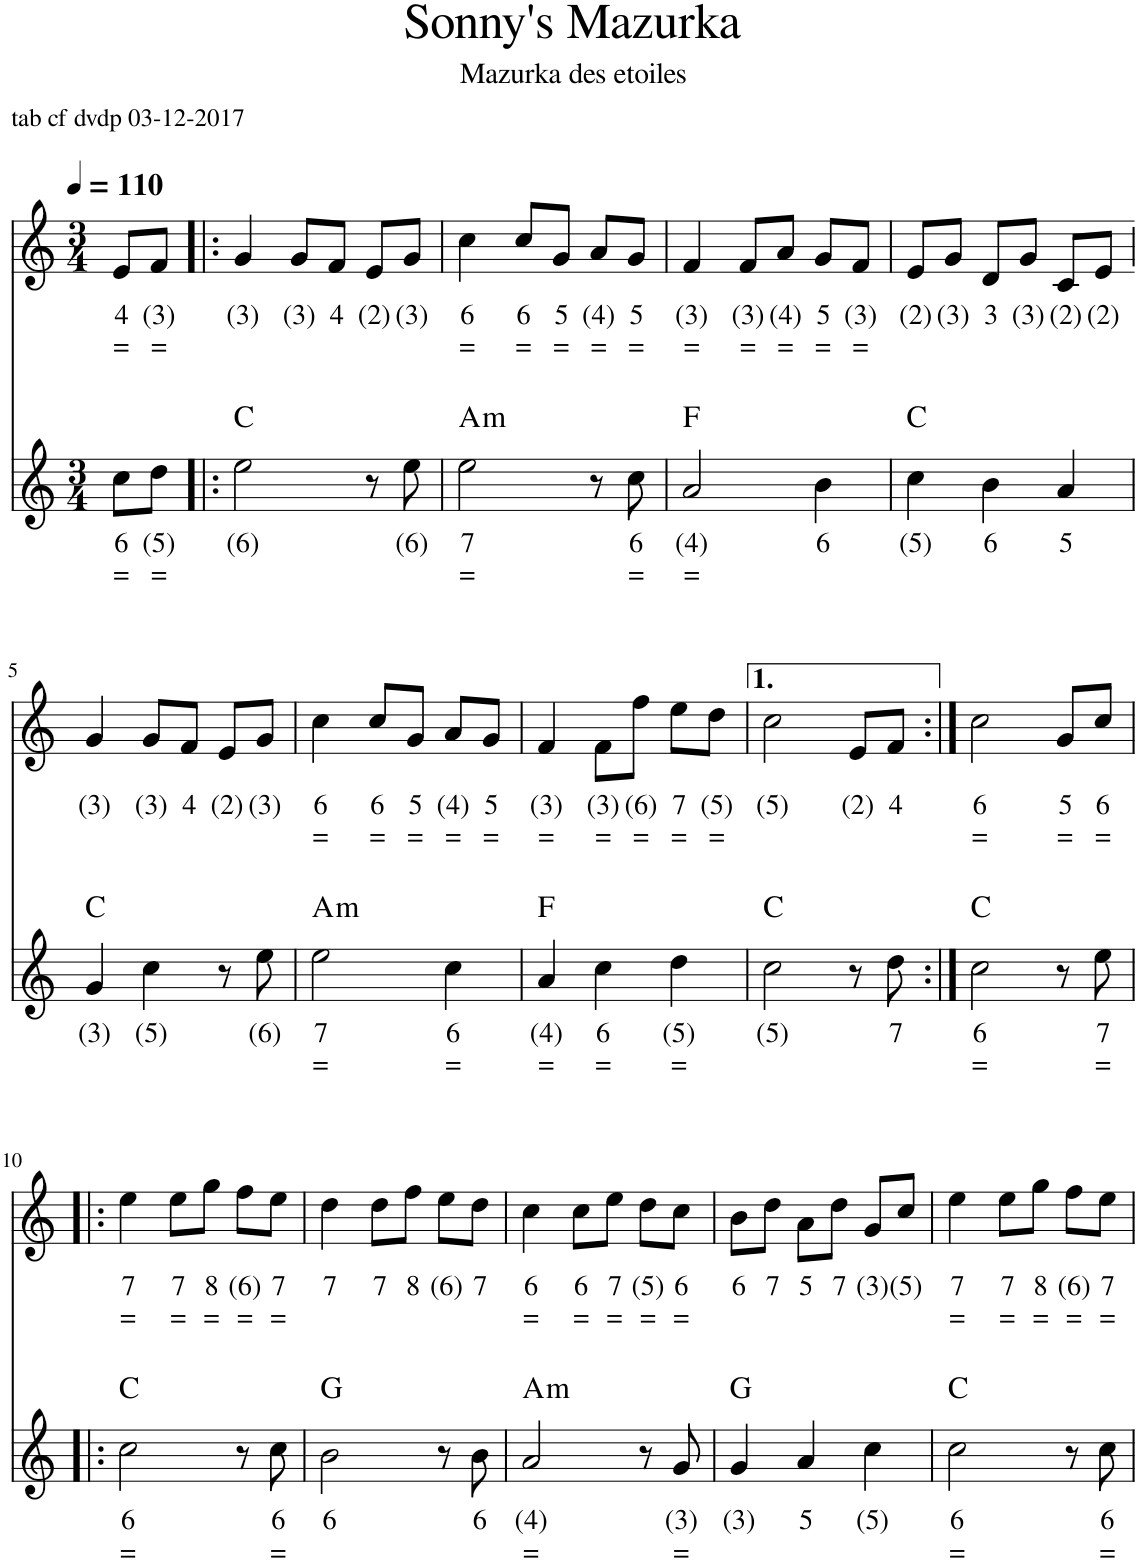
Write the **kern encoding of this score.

**kern	**text	**text	**harte	**kern	**text	**text
*part2	*part2	*part2	*part2	*part1	*part1	*part1
*staff2	*staff2	*staff2	*	*staff1	*staff1	*staff1
*I"Stem	*	*	*	*I"Stem	*	*
*clefG2	*	*	*	*clefG2	*	*
*k[]	*	*	*	*k[]	*	*
*M3/4	*	*	*	*M3/4	*	*
*MM110	*	*	*	*MM110	*	*
=	=	=	=	=	=	=
!	!LO:LY:b	!LO:LY:b	!	!	!LO:LY:b	!LO:LY:b
8cc\L	6	=	.	8e/L	4	=
!	!LO:LY:b	!LO:LY:b	!	!	!LO:LY:b	!LO:LY:b
8dd\J	(5)	=	.	8f/J	(3)	=
=1!|:	=1!|:	=1!|:	=1!|:	=1!|:	=1!|:	=1!|:
!	!LO:LY:b	!	!	!	!LO:LY:b	!
2ee\	(6)	.	C:maj	4g/	(3)	.
!	!	!	!	!	!LO:LY:b	!
.	.	.	.	8g/L	(3)	.
!	!	!	!	!	!LO:LY:b	!
.	.	.	.	8f/J	4	.
!	!	!	!	!	!LO:LY:b	!
8r	.	.	.	8e/L	(2)	.
!	!LO:LY:b	!	!	!	!LO:LY:b	!
8ee\	(6)	.	.	8g/J	(3)	.
=2	=2	=2	=2	=2	=2	=2
!	!LO:LY:b	!LO:LY:b	!LO:H:kt=m	!	!LO:LY:b	!LO:LY:b
2ee\	7	=	A:min	4cc\	6	=
!	!	!	!	!	!LO:LY:b	!LO:LY:b
.	.	.	.	8cc/L	6	=
!	!	!	!	!	!LO:LY:b	!LO:LY:b
.	.	.	.	8g/J	5	=
!	!	!	!	!	!LO:LY:b	!LO:LY:b
8r	.	.	.	8a/L	(4)	=
!	!LO:LY:b	!LO:LY:b	!	!	!LO:LY:b	!LO:LY:b
8cc\	6	=	.	8g/J	5	=
=3	=3	=3	=3	=3	=3	=3
!	!LO:LY:b	!LO:LY:b	!	!	!LO:LY:b	!LO:LY:b
2a/	(4)	=	F:maj	4f/	(3)	=
!	!	!	!	!	!LO:LY:b	!LO:LY:b
.	.	.	.	8f/L	(3)	=
!	!	!	!	!	!LO:LY:b	!LO:LY:b
.	.	.	.	8a/J	(4)	=
!	!LO:LY:b	!	!	!	!LO:LY:b	!LO:LY:b
4b\	6	.	.	8g/L	5	=
!	!	!	!	!	!LO:LY:b	!LO:LY:b
.	.	.	.	8f/J	(3)	=
=4	=4	=4	=4	=4	=4	=4
!	!LO:LY:b	!	!	!	!LO:LY:b	!
4cc\	(5)	.	C:maj	8e/L	(2)	.
!	!	!	!	!	!LO:LY:b	!
.	.	.	.	8g/J	(3)	.
!	!LO:LY:b	!	!	!	!LO:LY:b	!
4b\	6	.	.	8d/L	3	.
!	!	!	!	!	!LO:LY:b	!
.	.	.	.	8g/J	(3)	.
!	!LO:LY:b	!	!	!	!LO:LY:b	!
4a/	5	.	.	8c/L	(2)	.
!	!	!	!	!	!LO:LY:b	!
.	.	.	.	8e/J	(2)	.
!!LO:LB:g=z
=5	=5	=5	=5	=5	=5	=5
!	!LO:LY:b	!	!	!	!LO:LY:b	!
4g/	(3)	.	C:maj	4g/	(3)	.
!	!LO:LY:b	!	!	!	!LO:LY:b	!
4cc\	(5)	.	.	8g/L	(3)	.
!	!	!	!	!	!LO:LY:b	!
.	.	.	.	8f/J	4	.
!	!	!	!	!	!LO:LY:b	!
8r	.	.	.	8e/L	(2)	.
!	!LO:LY:b	!	!	!	!LO:LY:b	!
8ee\	(6)	.	.	8g/J	(3)	.
=6	=6	=6	=6	=6	=6	=6
!	!LO:LY:b	!LO:LY:b	!LO:H:kt=m	!	!LO:LY:b	!LO:LY:b
2ee\	7	=	A:min	4cc\	6	=
!	!	!	!	!	!LO:LY:b	!LO:LY:b
.	.	.	.	8cc/L	6	=
!	!	!	!	!	!LO:LY:b	!LO:LY:b
.	.	.	.	8g/J	5	=
!	!LO:LY:b	!LO:LY:b	!	!	!LO:LY:b	!LO:LY:b
4cc\	6	=	.	8a/L	(4)	=
!	!	!	!	!	!LO:LY:b	!LO:LY:b
.	.	.	.	8g/J	5	=
=7	=7	=7	=7	=7	=7	=7
!	!LO:LY:b	!LO:LY:b	!	!	!LO:LY:b	!LO:LY:b
4a/	(4)	=	F:maj	4f/	(3)	=
!	!LO:LY:b	!LO:LY:b	!	!	!LO:LY:b	!LO:LY:b
4cc\	6	=	.	8f\L	(3)	=
!	!	!	!	!	!LO:LY:b	!LO:LY:b
.	.	.	.	8ff\J	(6)	=
!	!LO:LY:b	!LO:LY:b	!	!	!LO:LY:b	!LO:LY:b
4dd\	(5)	=	.	8ee\L	7	=
!	!	!	!	!	!LO:LY:b	!LO:LY:b
.	.	.	.	8dd\J	(5)	=
=8	=8	=8	=8	=8	=8	=8
!	!LO:LY:b	!	!	!	!LO:LY:b	!
2cc\	(5)	.	C:maj	2cc\	(5)	.
!	!	!	!	!	!LO:LY:b	!
8r	.	.	.	8e/L	(2)	.
!	!LO:LY:b	!	!	!	!LO:LY:b	!
8dd\	7	.	.	8f/J	4	.
=9:|!	=9:|!	=9:|!	=9:|!	=9:|!	=9:|!	=9:|!
!	!LO:LY:b	!LO:LY:b	!	!	!LO:LY:b	!LO:LY:b
2cc\	6	=	C:maj	2cc\	6	=
!	!	!	!	!	!LO:LY:b	!LO:LY:b
8r	.	.	.	8g/L	5	=
!	!LO:LY:b	!LO:LY:b	!	!	!LO:LY:b	!LO:LY:b
8ee\	7	=	.	8cc/J	6	=
!!LO:LB:g=z
=10!|:	=10!|:	=10!|:	=10!|:	=10!|:	=10!|:	=10!|:
!	!LO:LY:b	!LO:LY:b	!	!	!LO:LY:b	!LO:LY:b
2cc\	6	=	C:maj	4ee\	7	=
!	!	!	!	!	!LO:LY:b	!LO:LY:b
.	.	.	.	8ee\L	7	=
!	!	!	!	!	!LO:LY:b	!LO:LY:b
.	.	.	.	8gg\J	8	=
!	!	!	!	!	!LO:LY:b	!LO:LY:b
8r	.	.	.	8ff\L	(6)	=
!	!LO:LY:b	!LO:LY:b	!	!	!LO:LY:b	!LO:LY:b
8cc\	6	=	.	8ee\J	7	=
=11	=11	=11	=11	=11	=11	=11
!	!LO:LY:b	!	!	!	!LO:LY:b	!
2b\	6	.	G:maj	4dd\	7	.
!	!	!	!	!	!LO:LY:b	!
.	.	.	.	8dd\L	7	.
!	!	!	!	!	!LO:LY:b	!
.	.	.	.	8ff\J	8	.
!	!	!	!	!	!LO:LY:b	!
8r	.	.	.	8ee\L	(6)	.
!	!LO:LY:b	!	!	!	!LO:LY:b	!
8b\	6	.	.	8dd\J	7	.
=12	=12	=12	=12	=12	=12	=12
!	!LO:LY:b	!LO:LY:b	!LO:H:kt=m	!	!LO:LY:b	!LO:LY:b
2a/	(4)	=	A:min	4cc\	6	=
!	!	!	!	!	!LO:LY:b	!LO:LY:b
.	.	.	.	8cc\L	6	=
!	!	!	!	!	!LO:LY:b	!LO:LY:b
.	.	.	.	8ee\J	7	=
!	!	!	!	!	!LO:LY:b	!LO:LY:b
8r	.	.	.	8dd\L	(5)	=
!	!LO:LY:b	!LO:LY:b	!	!	!LO:LY:b	!LO:LY:b
8g/	(3)	=	.	8cc\J	6	=
=13	=13	=13	=13	=13	=13	=13
!	!LO:LY:b	!	!	!	!LO:LY:b	!
4g/	(3)	.	G:maj	8b\L	6	.
!	!	!	!	!	!LO:LY:b	!
.	.	.	.	8dd\J	7	.
!	!LO:LY:b	!	!	!	!LO:LY:b	!
4a/	5	.	.	8a\L	5	.
!	!	!	!	!	!LO:LY:b	!
.	.	.	.	8dd\J	7	.
!	!LO:LY:b	!	!	!	!LO:LY:b	!
4cc\	(5)	.	.	8g/L	(3)	.
!	!	!	!	!	!LO:LY:b	!
.	.	.	.	8cc/J	(5)	.
=14	=14	=14	=14	=14	=14	=14
!	!LO:LY:b	!LO:LY:b	!	!	!LO:LY:b	!LO:LY:b
2cc\	6	=	C:maj	4ee\	7	=
!	!	!	!	!	!LO:LY:b	!LO:LY:b
.	.	.	.	8ee\L	7	=
!	!	!	!	!	!LO:LY:b	!LO:LY:b
.	.	.	.	8gg\J	8	=
!	!	!	!	!	!LO:LY:b	!LO:LY:b
8r	.	.	.	8ff\L	(6)	=
!	!LO:LY:b	!LO:LY:b	!	!	!LO:LY:b	!LO:LY:b
8cc\	6	=	.	8ee\J	7	=
=	=	=	=	=	=	=
*-	*-	*-	*-	*-	*-	*-
